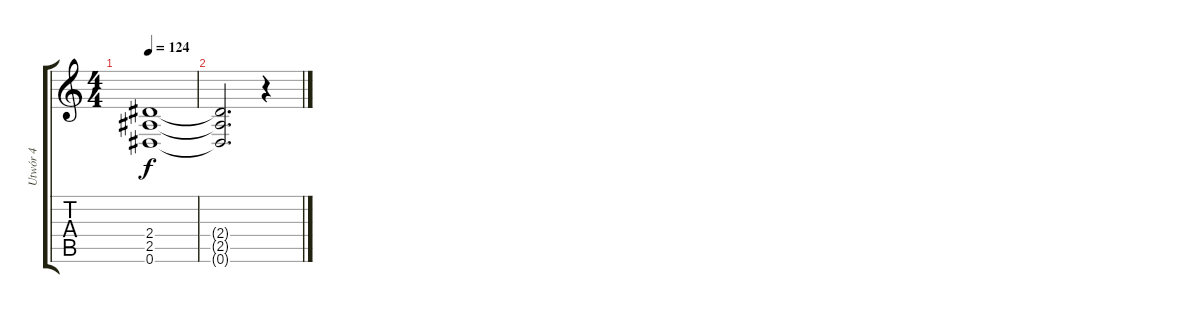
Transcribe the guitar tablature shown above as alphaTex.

\track ("Utwór 4" "Utwór 4") {instrument distortionguitar}
\staff {score tabs}
\tuning (Eb4 Bb3 Gb3 Db3 Ab2 Eb2) {hide}
\ts (4 4)
\tempo 124
\clef g2
\ks c
(2.4{t} 2.5{t} 0.6{t}).1{dy f} |
(2.4{t} 2.5{t} 0.6{t}).2{d} r.4
